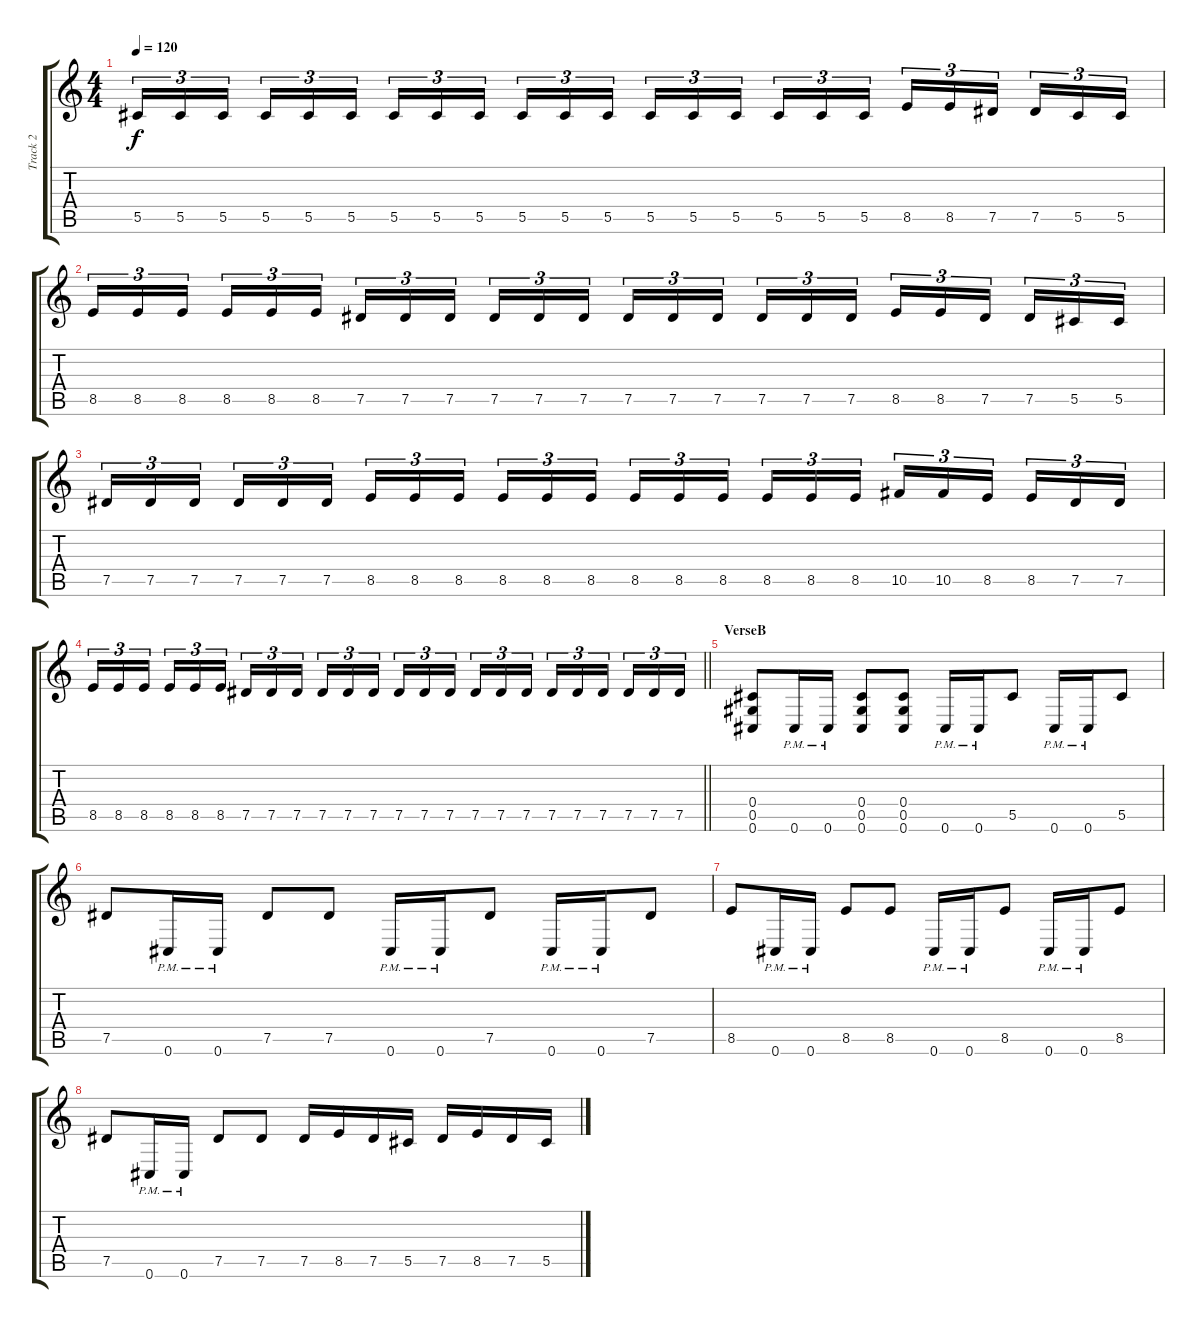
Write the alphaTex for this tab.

\track ("Track 2" "Track 2") {instrument overdrivenguitar}
\staff {score tabs}
\tuning (Eb4 Bb3 Gb3 Db3 Ab2 Db2) {hide}
\ts (4 4)
\tempo 120
\clef g2
\ks c
5.5.16{tu (3 2) dy f} 5.5.16{tu (3 2)} 5.5.16{tu (3 2) beam splitsecondary} 5.5.16{tu (3 2)} 5.5.16{tu (3 2)} 5.5.16{tu (3 2)} 5.5.16{tu (3 2)} 5.5.16{tu (3 2)} 5.5.16{tu (3 2) beam splitsecondary} 5.5.16{tu (3 2)} 5.5.16{tu (3 2)} 5.5.16{tu (3 2)} 5.5.16{tu (3 2)} 5.5.16{tu (3 2)} 5.5.16{tu (3 2) beam splitsecondary} 5.5.16{tu (3 2)} 5.5.16{tu (3 2)} 5.5.16{tu (3 2)} 8.5.16{tu (3 2)} 8.5.16{tu (3 2)} 7.5.16{tu (3 2) beam splitsecondary} 7.5.16{tu (3 2)} 5.5.16{tu (3 2)} 5.5.16{tu (3 2)} |
8.5.16{tu (3 2)} 8.5.16{tu (3 2)} 8.5.16{tu (3 2) beam splitsecondary} 8.5.16{tu (3 2)} 8.5.16{tu (3 2)} 8.5.16{tu (3 2)} 7.5.16{tu (3 2)} 7.5.16{tu (3 2)} 7.5.16{tu (3 2) beam splitsecondary} 7.5.16{tu (3 2)} 7.5.16{tu (3 2)} 7.5.16{tu (3 2)} 7.5.16{tu (3 2)} 7.5.16{tu (3 2)} 7.5.16{tu (3 2) beam splitsecondary} 7.5.16{tu (3 2)} 7.5.16{tu (3 2)} 7.5.16{tu (3 2)} 8.5.16{tu (3 2)} 8.5.16{tu (3 2)} 7.5.16{tu (3 2) beam splitsecondary} 7.5.16{tu (3 2)} 5.5.16{tu (3 2)} 5.5.16{tu (3 2)} |
7.5.16{tu (3 2)} 7.5.16{tu (3 2)} 7.5.16{tu (3 2) beam splitsecondary} 7.5.16{tu (3 2)} 7.5.16{tu (3 2)} 7.5.16{tu (3 2)} 8.5.16{tu (3 2)} 8.5.16{tu (3 2)} 8.5.16{tu (3 2) beam splitsecondary} 8.5.16{tu (3 2)} 8.5.16{tu (3 2)} 8.5.16{tu (3 2)} 8.5.16{tu (3 2)} 8.5.16{tu (3 2)} 8.5.16{tu (3 2) beam splitsecondary} 8.5.16{tu (3 2)} 8.5.16{tu (3 2)} 8.5.16{tu (3 2)} 10.5.16{tu (3 2)} 10.5.16{tu (3 2)} 8.5.16{tu (3 2) beam splitsecondary} 8.5.16{tu (3 2)} 7.5.16{tu (3 2)} 7.5.16{tu (3 2)} |
\barLineRight lightlight
8.5.16{tu (3 2)} 8.5.16{tu (3 2)} 8.5.16{tu (3 2) beam splitsecondary} 8.5.16{tu (3 2)} 8.5.16{tu (3 2)} 8.5.16{tu (3 2)} 7.5.16{tu (3 2)} 7.5.16{tu (3 2)} 7.5.16{tu (3 2) beam splitsecondary} 7.5.16{tu (3 2)} 7.5.16{tu (3 2)} 7.5.16{tu (3 2)} 7.5.16{tu (3 2)} 7.5.16{tu (3 2)} 7.5.16{tu (3 2) beam splitsecondary} 7.5.16{tu (3 2)} 7.5.16{tu (3 2)} 7.5.16{tu (3 2)} 7.5.16{tu (3 2)} 7.5.16{tu (3 2)} 7.5.16{tu (3 2) beam splitsecondary} 7.5.16{tu (3 2)} 7.5.16{tu (3 2)} 7.5.16{tu (3 2)} |
\section ("" "VerseB")
(0.4 0.5 0.6).8 0.6{pm}.16 0.6{pm}.16 (0.4 0.5 0.6).8 (0.4 0.5 0.6).8 0.6{pm}.16 0.6{pm}.16 5.5.8 0.6{pm}.16 0.6{pm}.16 5.5.8 |
7.5.8 0.6{pm}.16 0.6{pm}.16 7.5.8 7.5.8 0.6{pm}.16 0.6{pm}.16 7.5.8 0.6{pm}.16 0.6{pm}.16 7.5.8 |
8.5.8 0.6{pm}.16 0.6{pm}.16 8.5.8 8.5.8 0.6{pm}.16 0.6{pm}.16 8.5.8 0.6{pm}.16 0.6{pm}.16 8.5.8 |
7.5.8 0.6{pm}.16 0.6{pm}.16 7.5.8 7.5.8 7.5.16 8.5.16 7.5.16 5.5.16 7.5.16 8.5.16 7.5.16 5.5.16
